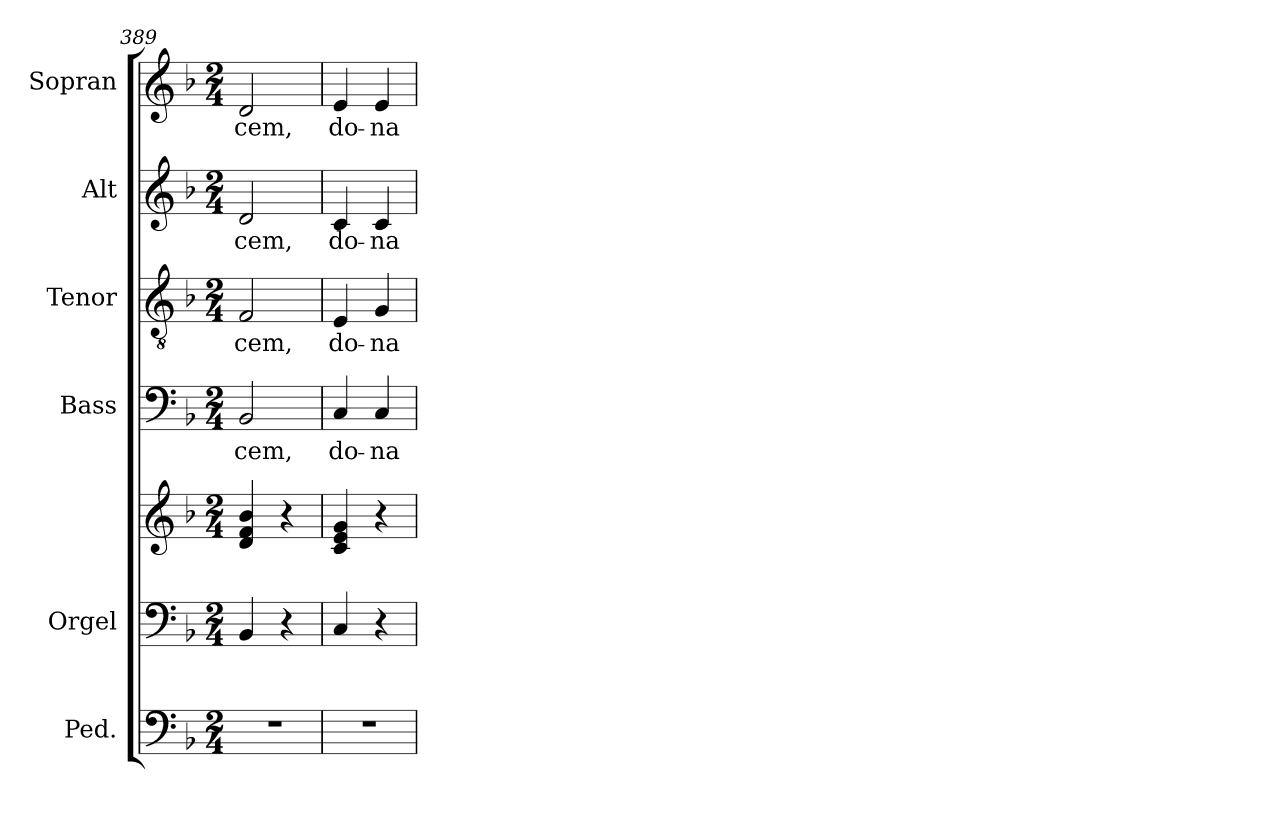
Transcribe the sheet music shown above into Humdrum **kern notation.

**kern	**kern	**kern	**kern	**text	**kern	**text	**kern	**text	**kern	**text
*part6	*part5	*part5	*part4	*part4	*part3	*part3	*part2	*part2	*part1	*part1
*staff7	*staff6	*staff5	*staff4	*staff4	*staff3	*staff3	*staff2	*staff2	*staff1	*staff1
*I"Ped.	*I"Orgel	*	*I"Bass	*	*I"Tenor	*	*I"Alt	*	*I"Sopran	*
*	*I'Org.	*	*I'B.	*	*I'T.	*	*I'A.	*	*I'S.	*
!!LO:LB:g=z
*clefF4	*clefF4	*clefG2	*clefF4	*	*clefGv2	*	*clefG2	*	*clefG2	*
*ITrd7c12	*	*	*	*	*	*	*	*	*	*
*k[b-]	*k[b-]	*k[b-]	*k[b-]	*	*k[b-]	*	*k[b-]	*	*k[b-]	*
*F:	*F:	*F:	*F:	*	*F:	*	*F:	*	*F:	*
*M2/4	*M2/4	*M2/4	*M2/4	*	*M2/4	*	*M2/4	*	*M2/4	*
=389	=389	=389	=389	=389	=389	=389	=389	=389	=389	=389
!	!	!	!	!LO:LY:b	!	!LO:LY:b	!	!LO:LY:b	!	!LO:LY:b
2r	4BB-/	4d/ 4f/ 4b-/	2BB-/	-cem,	2F/	-cem,	2d/	-cem,	2d/	-cem,
.	4r	4r	.	.	.	.	.	.	.	.
=390	=390	=390	=390	=390	=390	=390	=390	=390	=390	=390
!	!	!	!	!LO:LY:b	!	!LO:LY:b	!	!LO:LY:b	!	!LO:LY:b
2r	4C/	4c/ 4e/ 4g/	4C/	do-	4E/	do-	4c/	do-	4e/	do-
!	!	!	!	!LO:LY:b	!	!LO:LY:b	!	!LO:LY:b	!	!LO:LY:b
.	4r	4r	4C/	-na	4G/	-na	4c/	-na	4e/	-na
=	=	=	=	=	=	=	=	=	=	=
*-	*-	*-	*-	*-	*-	*-	*-	*-	*-	*-
